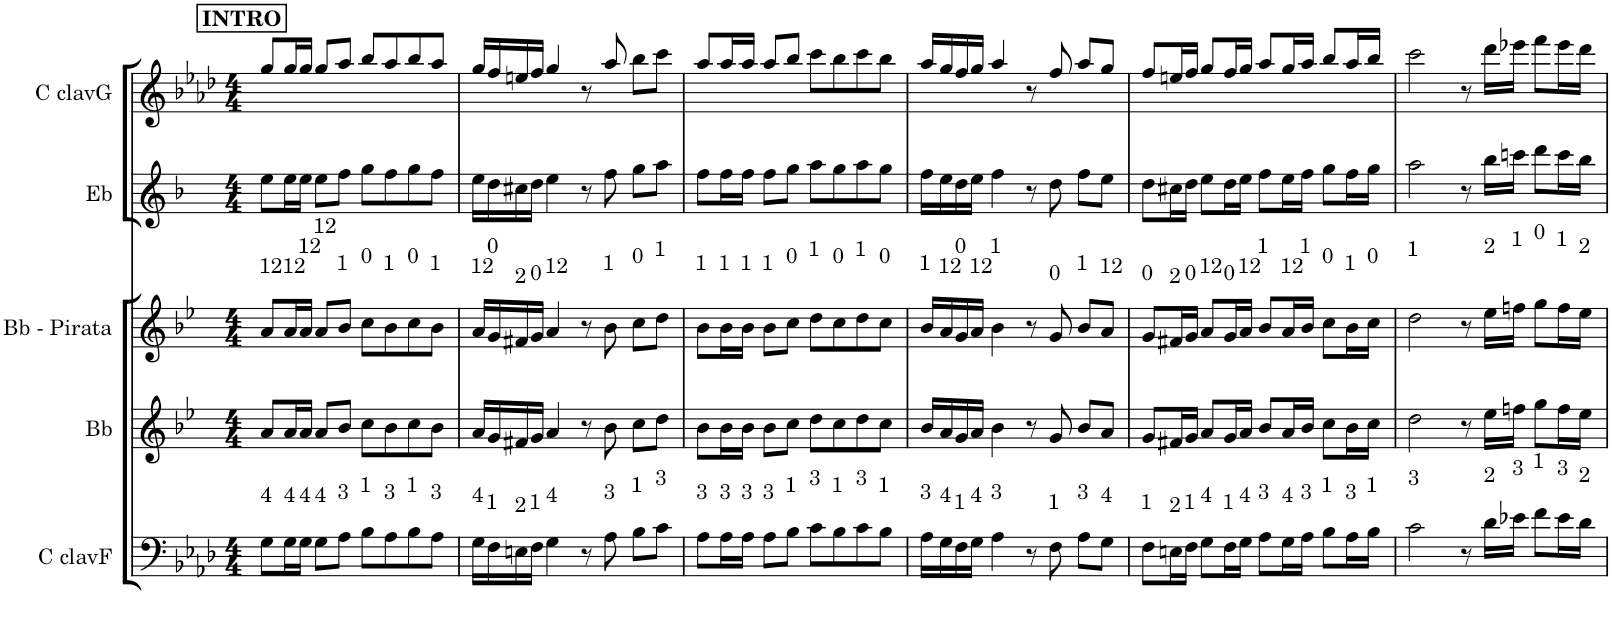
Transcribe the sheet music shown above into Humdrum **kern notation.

**kern	**kern	**kern	**kern	**kern
*part5	*part4	*part3	*part2	*part1
*staff5	*staff4	*staff3	*staff2	*staff1
*I"C clavF	*I"Bb	*I"Bb - Pirata	*I"Eb	*I"C clavG
*clefF4	*clefG2	*clefG2	*clefG2	*clefG2
*	*Trd1c2	*Trd1c2	*Trd5c9	*
*k[b-e-a-d-]	*k[b-e-]	*k[b-e-]	*k[b-]	*k[b-e-a-d-]
*A-:	*B-:	*B-:	*F:	*A-:
*M4/4	*M4/4	*M4/4	*M4/4	*M4/4
!!LO:REH:place=s1:a:B:cj:t=INTRO
=1	=1	=1	=1	=1
!	!	!LO:TX:a:t=12	!	!
!LO:TX:a:t=4	!	!	!	!
8G\L	8a/L	8a/L	8ee\L	8gg/L
!	!	!LO:TX:a:t=12	!	!
!LO:TX:a:t=4	!	!	!	!
16G\L	16a/L	16a/L	16ee\L	16gg/L
!	!	!LO:TX:a:t=12	!	!
!LO:TX:a:t=4	!	!	!	!
16G\JJ	16a/JJ	16a/JJ	16ee\JJ	16gg/JJ
!	!	!LO:TX:a:t=12	!	!
!LO:TX:a:t=4	!	!	!	!
8G\L	8a/L	8a/L	8ee\L	8gg/L
!	!	!LO:TX:a:t=1	!	!
!LO:TX:a:t=3	!	!	!	!
8A-\J	8b-/J	8b-/J	8ff\J	8aa-/J
!	!	!LO:TX:a:t=0	!	!
!LO:TX:a:t=1	!	!	!	!
8B-\L	8cc\L	8cc\L	8gg\L	8bb-/L
!	!	!LO:TX:a:t=1	!	!
!LO:TX:a:t=3	!	!	!	!
8A-\	8b-\	8b-\	8ff\	8aa-/
!	!	!LO:TX:a:t=0	!	!
!LO:TX:a:t=1	!	!	!	!
8B-\	8cc\	8cc\	8gg\	8bb-/
!	!	!LO:TX:a:t=1	!	!
!LO:TX:a:t=3	!	!	!	!
8A-\J	8b-\J	8b-\J	8ff\J	8aa-/J
=2	=2	=2	=2	=2
!	!	!LO:TX:a:t=12	!	!
!LO:TX:a:t=4	!	!	!	!
16G\LL	16a/LL	16a/LL	16ee\LL	16gg/LL
!	!	!LO:TX:a:t=0	!	!
!LO:TX:a:t=1	!	!	!	!
16F\	16g/	16g/	16dd\	16ff/
!	!	!LO:TX:a:t=2	!	!
!LO:TX:a:t=2	!	!	!	!
16En\	16f#X/	16f#X/	16cc#X\	16een/
!	!	!LO:TX:a:t=0	!	!
!LO:TX:a:t=1	!	!	!	!
16F\JJ	16g/JJ	16g/JJ	16dd\JJ	16ff/JJ
!	!	!LO:TX:a:t=12	!	!
!LO:TX:a:t=4	!	!	!	!
4G\	4a/	4a/	4ee\	4gg/
8r	8r	8r	8r	8r
!	!	!LO:TX:a:t=1	!	!
!LO:TX:a:t=3	!	!	!	!
8A-\	8b-\	8b-\	8ff\	8aa-/
!	!	!LO:TX:a:t=0	!	!
!LO:TX:a:t=1	!	!	!	!
8B-\L	8cc\L	8cc\L	8gg\L	8bb-\L
!	!	!LO:TX:a:t=1	!	!
!LO:TX:a:t=3	!	!	!	!
8c\J	8dd\J	8dd\J	8aa\J	8ccc\J
=3	=3	=3	=3	=3
!	!	!LO:TX:a:t=1	!	!
!LO:TX:a:t=3	!	!	!	!
8A-\L	8b-\L	8b-\L	8ff\L	8aa-/L
!	!	!LO:TX:a:t=1	!	!
!LO:TX:a:t=3	!	!	!	!
16A-\L	16b-\L	16b-\L	16ff\L	16aa-/L
!	!	!LO:TX:a:t=1	!	!
!LO:TX:a:t=3	!	!	!	!
16A-\JJ	16b-\JJ	16b-\JJ	16ff\JJ	16aa-/JJ
!	!	!LO:TX:a:t=1	!	!
!LO:TX:a:t=3	!	!	!	!
8A-\L	8b-\L	8b-\L	8ff\L	8aa-/L
!	!	!LO:TX:a:t=0	!	!
!LO:TX:a:t=1	!	!	!	!
8B-\J	8cc\J	8cc\J	8gg\J	8bb-/J
!	!	!LO:TX:a:t=1	!	!
!LO:TX:a:t=3	!	!	!	!
8c\L	8dd\L	8dd\L	8aa\L	8ccc\L
!	!	!LO:TX:a:t=0	!	!
!LO:TX:a:t=1	!	!	!	!
8B-\	8cc\	8cc\	8gg\	8bb-\
!	!	!LO:TX:a:t=1	!	!
!LO:TX:a:t=3	!	!	!	!
8c\	8dd\	8dd\	8aa\	8ccc\
!	!	!LO:TX:a:t=0	!	!
!LO:TX:a:t=1	!	!	!	!
8B-\J	8cc\J	8cc\J	8gg\J	8bb-\J
=4	=4	=4	=4	=4
!	!	!LO:TX:a:t=1	!	!
!LO:TX:a:t=3	!	!	!	!
16A-\LL	16b-/LL	16b-/LL	16ff\LL	16aa-/LL
!	!	!LO:TX:a:t=12	!	!
!LO:TX:a:t=4	!	!	!	!
16G\	16a/	16a/	16ee\	16gg/
!	!	!LO:TX:a:t=0	!	!
!LO:TX:a:t=1	!	!	!	!
16F\	16g/	16g/	16dd\	16ff/
!	!	!LO:TX:a:t=12	!	!
!LO:TX:a:t=4	!	!	!	!
16G\JJ	16a/JJ	16a/JJ	16ee\JJ	16gg/JJ
!	!	!LO:TX:a:t=1	!	!
!LO:TX:a:t=3	!	!	!	!
4A-\	4b-\	4b-\	4ff\	4aa-/
8r	8r	8r	8r	8r
!	!	!LO:TX:a:t=0	!	!
!LO:TX:a:t=1	!	!	!	!
8F\	8g/	8g/	8dd\	8ff/
!	!	!LO:TX:a:t=1	!	!
!LO:TX:a:t=3	!	!	!	!
8A-\L	8b-/L	8b-/L	8ff\L	8aa-/L
!	!	!LO:TX:a:t=12	!	!
!LO:TX:a:t=4	!	!	!	!
8G\J	8a/J	8a/J	8ee\J	8gg/J
=5	=5	=5	=5	=5
!	!	!LO:TX:a:t=0	!	!
!LO:TX:a:t=1	!	!	!	!
8F\L	8g/L	8g/L	8dd\L	8ff/L
!	!	!LO:TX:a:t=2	!	!
!LO:TX:a:t=2	!	!	!	!
16En\L	16f#X/L	16f#X/L	16cc#X\L	16een/L
!	!	!LO:TX:a:t=0	!	!
!LO:TX:a:t=1	!	!	!	!
16F\JJ	16g/JJ	16g/JJ	16dd\JJ	16ff/JJ
!	!	!LO:TX:a:t=12	!	!
!LO:TX:a:t=4	!	!	!	!
8G\L	8a/L	8a/L	8ee\L	8gg/L
!	!	!LO:TX:a:t=0	!	!
!LO:TX:a:t=1	!	!	!	!
16F\L	16g/L	16g/L	16dd\L	16ff/L
!	!	!LO:TX:a:t=12	!	!
!LO:TX:a:t=4	!	!	!	!
16G\JJ	16a/JJ	16a/JJ	16ee\JJ	16gg/JJ
!	!	!LO:TX:a:t=1	!	!
!LO:TX:a:t=3	!	!	!	!
8A-\L	8b-/L	8b-/L	8ff\L	8aa-/L
!	!	!LO:TX:a:t=12	!	!
!LO:TX:a:t=4	!	!	!	!
16G\L	16a/L	16a/L	16ee\L	16gg/L
!	!	!LO:TX:a:t=1	!	!
!LO:TX:a:t=3	!	!	!	!
16A-\JJ	16b-/JJ	16b-/JJ	16ff\JJ	16aa-/JJ
!	!	!LO:TX:a:t=0	!	!
!LO:TX:a:t=1	!	!	!	!
8B-\L	8cc\L	8cc\L	8gg\L	8bb-/L
!	!	!LO:TX:a:t=1	!	!
!LO:TX:a:t=3	!	!	!	!
16A-\L	16b-\L	16b-\L	16ff\L	16aa-/L
!	!	!LO:TX:a:t=0	!	!
!LO:TX:a:t=1	!	!	!	!
16B-\JJ	16cc\JJ	16cc\JJ	16gg\JJ	16bb-/JJ
=6	=6	=6	=6	=6
!	!	!LO:TX:a:t=1	!	!
!LO:TX:a:t=3	!	!	!	!
2c\	2dd\	2dd\	2aa\	2ccc\
8r	8r	8r	8r	8r
!	!	!LO:TX:a:t=2	!	!
!LO:TX:a:t=2	!	!	!	!
16d-\LL	16ee-\LL	16ee-\LL	16bb-\LL	16ddd-\LL
!	!	!LO:TX:a:t=1	!	!
!LO:TX:a:t=3	!	!	!	!
16e-X\JJ	16ffn\JJ	16ffn\JJ	16cccn\JJ	16eee-X\JJ
!	!	!LO:TX:a:t=0	!	!
!LO:TX:a:t=1	!	!	!	!
8f\L	8gg\L	8gg\L	8ddd\L	8fff\L
!	!	!LO:TX:a:t=1	!	!
!LO:TX:a:t=3	!	!	!	!
16e-\L	16ff\L	16ff\L	16ccc\L	16eee-\L
!	!	!LO:TX:a:t=2	!	!
!LO:TX:a:t=2	!	!	!	!
16d-\JJ	16ee-\JJ	16ee-\JJ	16bb-\JJ	16ddd-\JJ
=	=	=	=	=
*-	*-	*-	*-	*-
